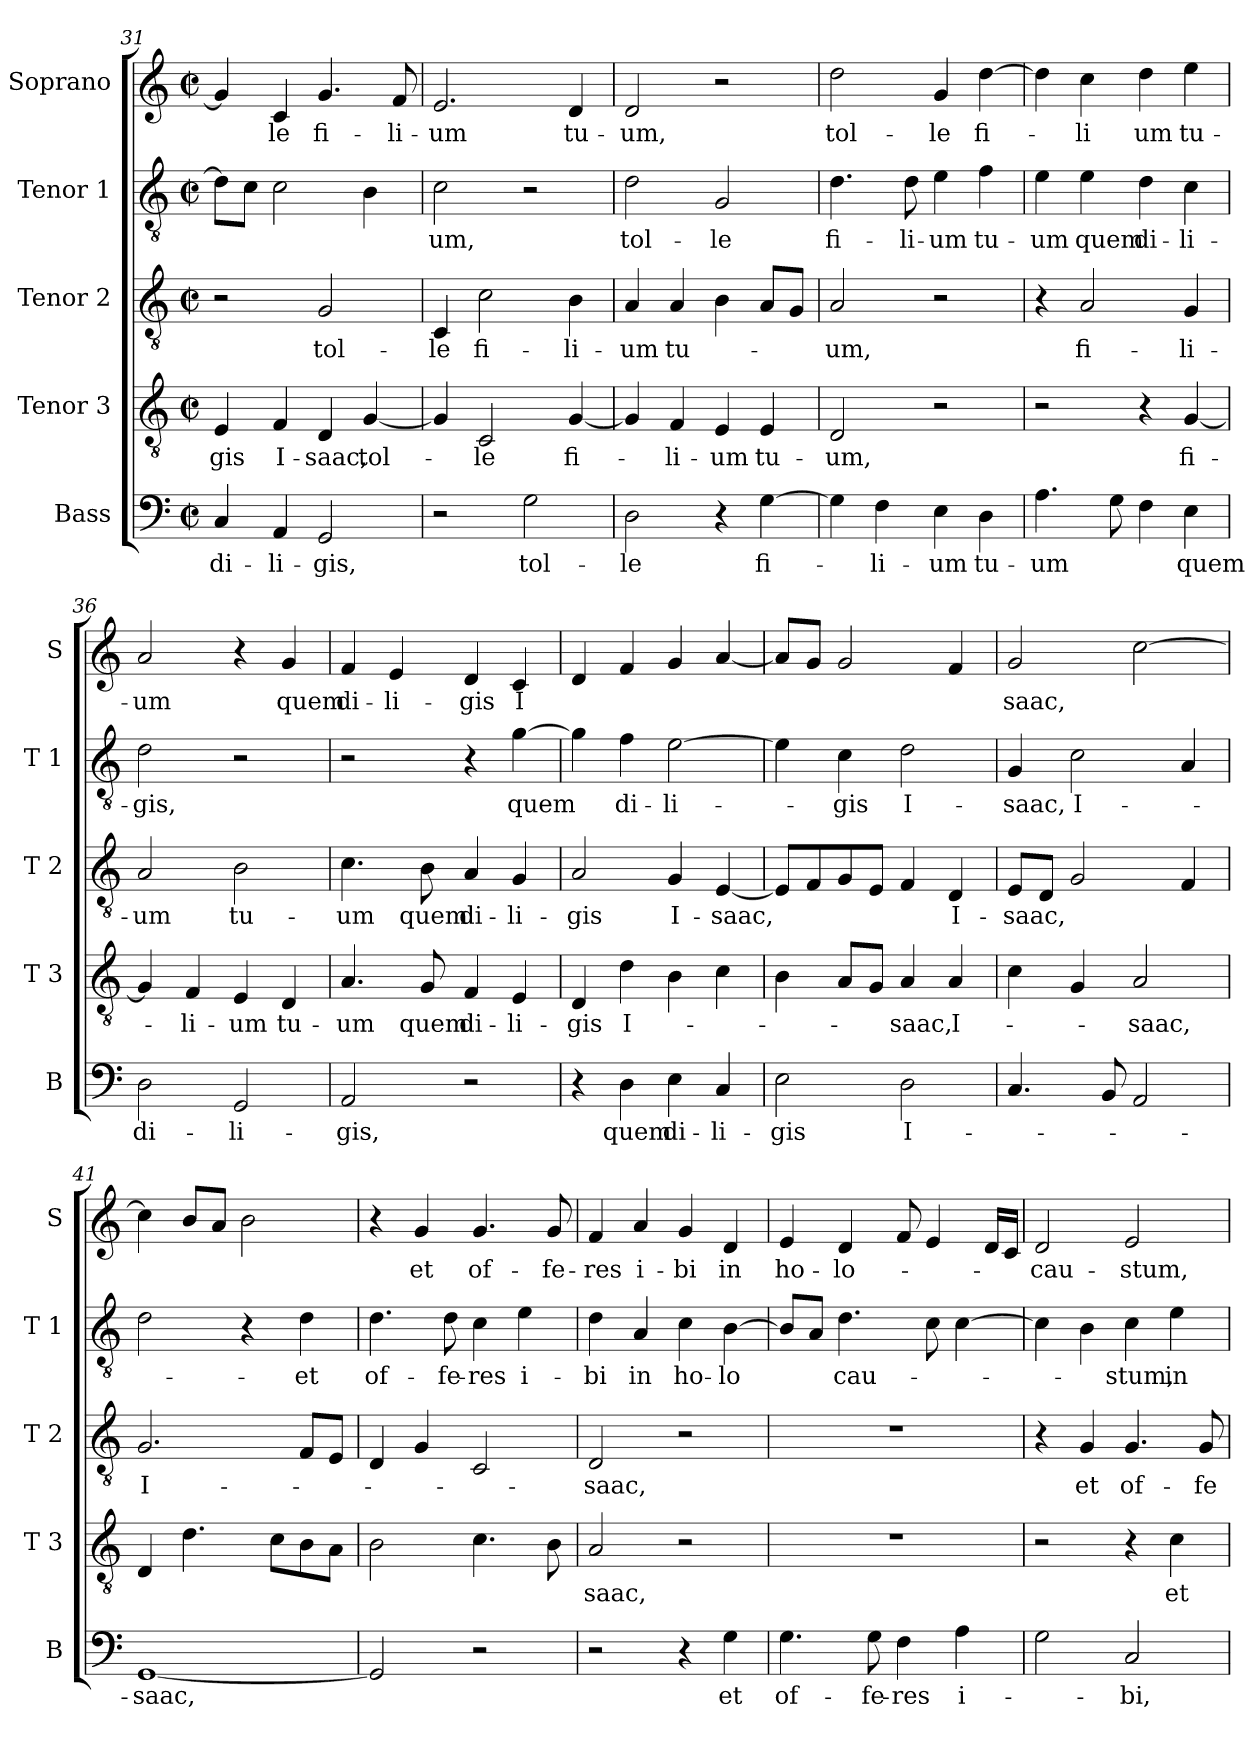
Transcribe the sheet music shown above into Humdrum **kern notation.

**kern	**text	**kern	**text	**kern	**text	**kern	**text	**kern	**text
*part5	*part5	*part4	*part4	*part3	*part3	*part2	*part2	*part1	*part1
*staff5	*staff5	*staff4	*staff4	*staff3	*staff3	*staff2	*staff2	*staff1	*staff1
*I"Bass	*	*I"Tenor 3	*	*I"Tenor 2	*	*I"Tenor 1	*	*I"Soprano	*
*I'B	*	*I'T 3	*	*I'T 2	*	*I'T 1	*	*I'S	*
!!LO:LB:g=z
*clefF4	*	*clefGv2	*	*clefGv2	*	*clefGv2	*	*clefG2	*
*k[]	*	*k[]	*	*k[]	*	*k[]	*	*k[]	*
*C:	*	*C:	*	*C:	*	*C:	*	*C:	*
*M2/2	*	*M2/2	*	*M2/2	*	*M2/2	*	*M2/2	*
*met(c|)	*	*met(c|)	*	*met(c|)	*	*met(c|)	*	*met(c|)	*
=31	=31	=31	=31	=31	=31	=31	=31	=31	=31
4C/	di-	4E/	-gis	2r	.	8d\L]	.	4g/]	.
.	.	.	.	.	.	8c\J	.	.	.
4AA/	-li-	4F/	I-	.	.	2c\	.	4c/	-le
2GG/	-gis,	4D/	-saac,	2G/	tol-	.	.	4.g/	fi-
.	.	[4G/	tol-	.	.	4B\	.	.	.
.	.	.	.	.	.	.	.	8f/	-li-
=32	=32	=32	=32	=32	=32	=32	=32	=32	=32
2r	.	4G/]	.	4C/	-le	2c\	-um,	2.e/	-um
.	.	2C/	-le	2c\	fi-	.	.	.	.
2G\	tol-	.	.	.	.	2r	.	.	.
.	.	[4G/	fi-	4B\	-li-	.	.	4d/	tu-
=33	=33	=33	=33	=33	=33	=33	=33	=33	=33
2D\	-le	4G/]	.	4A/	-um	2d\	tol-	2d/	-um,
.	.	4F/	-li-	4A/	tu-	.	.	.	.
4r	.	4E/	-um	4B\	.	2G/	-le	2r	.
[4G\	fi-	4E/	tu-	8A/L	.	.	.	.	.
.	.	.	.	8G/J	.	.	.	.	.
=34	=34	=34	=34	=34	=34	=34	=34	=34	=34
4G\]	.	2D/	-um,	2A/	-um,	4.d\	fi-	2dd\	tol-
4F\	-li-	.	.	.	.	.	.	.	.
.	.	.	.	.	.	8d\	-li-	.	.
4E\	-um	2r	.	2r	.	4e\	-um	4g/	-le
4D\	tu-	.	.	.	.	4f\	tu-	[4dd\	fi-
=35	=35	=35	=35	=35	=35	=35	=35	=35	=35
4.A\	-um	2r	.	4r	.	4e\	-um	4dd\]	.
.	.	.	.	2A/	fi-	4e\	quem	4cc\	-li
8G\	.	.	.	.	.	.	.	.	.
4F\	.	4r	.	.	.	4d\	di-	4dd\	um
4E\	quem	[4G/	fi-	4G/	-li-	4c\	-li-	4ee\	tu-
!!LO:LB:g=z
=36	=36	=36	=36	=36	=36	=36	=36	=36	=36
2D\	di-	4G/]	.	2A/	-um	2d\	-gis,	2a/	-um
.	.	4F/	-li-	.	.	.	.	.	.
2GG/	-li-	4E/	-um	2B\	tu-	2r	.	4r	.
.	.	4D/	tu-	.	.	.	.	4g/	quem
=37	=37	=37	=37	=37	=37	=37	=37	=37	=37
2AA/	-gis,	4.A/	-um	4.c\	-um	2r	.	4f/	di-
.	.	.	.	.	.	.	.	4e/	-li-
.	.	8G/	quem	8B\	quem	.	.	.	.
2r	.	4F/	di-	4A/	di-	4r	.	4d/	-gis
.	.	4E/	-li-	4G/	-li-	[4g\	quem	4c/	I
=38	=38	=38	=38	=38	=38	=38	=38	=38	=38
4r	.	4D/	-gis	2A/	-gis	4g\]	.	4d/	.
4D\	quem	4d\	I-	.	.	4f\	di-	4f/	.
4E\	di-	4B\	.	4G/	I-	[2e\	-li-	4g/	.
4C/	-li-	4c\	.	[4E/	-saac,	.	.	[4a/	.
=39	=39	=39	=39	=39	=39	=39	=39	=39	=39
2E\	-gis	4B\	.	8E/L]	.	4e\]	.	8a/L]	.
.	.	.	.	8F/	.	.	.	8g/J	.
.	.	8A/L	.	8G/	.	4c\	-gis	2g/	.
.	.	8G/J	.	8E/J	.	.	.	.	.
2D\	I-	4A/	-saac,	4F/	.	2d\	I-	.	.
.	.	4A/	I-	4D/	I-	.	.	4f/	.
=40	=40	=40	=40	=40	=40	=40	=40	=40	=40
4.C/	.	4c\	.	8E/L	-saac,	4G/	-saac,	2g/	saac,
.	.	.	.	8D/J	.	.	.	.	.
.	.	4G/	.	2G/	.	2c\	I-	.	.
8BB/	.	.	.	.	.	.	.	.	.
2AA/	.	2A/	-saac,	.	.	.	.	[2cc\	.
.	.	.	.	4F/	.	4A/	.	.	.
!!LO:PB:g=z
=41	=41	=41	=41	=41	=41	=41	=41	=41	=41
[1GG	-saac,	4D/	.	2.G/	I-	2d\	.	4cc\]	.
.	.	4.d\	.	.	.	.	.	8b/L	.
.	.	.	.	.	.	.	.	8a/J	.
.	.	.	.	.	.	4r	.	2b\	.
.	.	8c\L	.	.	.	.	.	.	.
.	.	8B\	.	8F/L	.	4d\	-et	.	.
.	.	8A\J	.	8E/J	.	.	.	.	.
=42	=42	=42	=42	=42	=42	=42	=42	=42	=42
2GG/]	.	2B\	.	4D/	.	4.d\	of-	4r	.
.	.	.	.	4G/	.	.	.	4g/	et
.	.	.	.	.	.	8d\	-fe-	.	.
2r	.	4.c\	.	2C/	.	4c\	-res	4.g/	of-
.	.	.	.	.	.	4e\	i-	.	.
.	.	8B\	.	.	.	.	.	8g/	-fe-
=43	=43	=43	=43	=43	=43	=43	=43	=43	=43
2r	.	2A/	saac,	2D/	-saac,	4d\	-bi	4f/	-res
.	.	.	.	.	.	4A/	in	4a/	i-
4r	.	2r	.	2r	.	4c\	ho-	4g/	-bi
4G\	et	.	.	.	.	[4B\	-lo	4d/	in
=44	=44	=44	=44	=44	=44	=44	=44	=44	=44
4.G\	of-	1r	.	1r	.	8B/L]	.	4e/	ho-
.	.	.	.	.	.	8A/J	.	.	.
.	.	.	.	.	.	4.d\	cau-	4d/	-lo-
8G\	-fe-	.	.	.	.	.	.	.	.
4F\	-res	.	.	.	.	.	.	8f/	.
.	.	.	.	.	.	8c\	.	4e/	.
4A\	i-	.	.	.	.	[4c\	.	.	.
.	.	.	.	.	.	.	.	16d/LL	.
.	.	.	.	.	.	.	.	16c/JJ	.
=45	=45	=45	=45	=45	=45	=45	=45	=45	=45
2G\	.	2r	.	4r	.	4c\]	.	2d/	-cau-
.	.	.	.	4G/	et	4B\	.	.	.
2C/	-bi,	4r	.	4.G/	of-	4c\	-stum,	2e/	-stum,
.	.	4c\	et	.	.	4e\	in	.	.
.	.	.	.	8G/	-fe-	.	.	.	.
=	=	=	=	=	=	=	=	=	=
*-	*-	*-	*-	*-	*-	*-	*-	*-	*-
